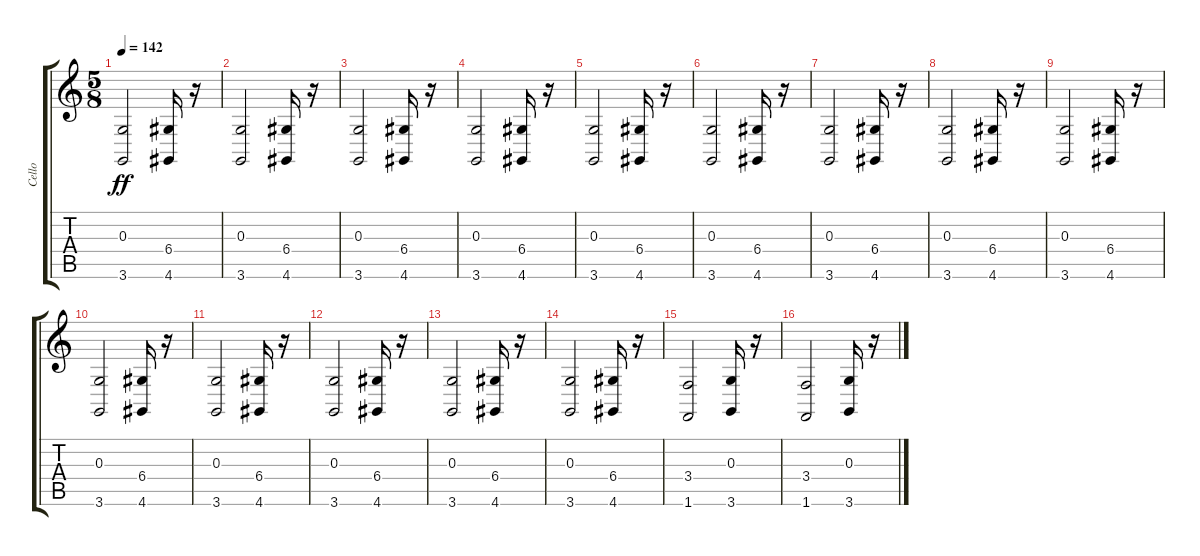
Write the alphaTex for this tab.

\track ("Cello                               " "Cello     ") {instrument stringensemble1}
\staff {score tabs}
\tuning (E4 B3 G3 D3 A2 E2) {hide}
\ts (5 8)
\tempo 142
\clef g2
\ks c
(0.3 3.6).2{dy ff} (6.4 4.6).16 r.16 |
(0.3 3.6).2 (6.4 4.6).16 r.16 |
(0.3 3.6).2 (6.4 4.6).16 r.16 |
(0.3 3.6).2 (6.4 4.6).16 r.16 |
(0.3 3.6).2 (6.4 4.6).16 r.16 |
(0.3 3.6).2 (6.4 4.6).16 r.16 |
(0.3 3.6).2 (6.4 4.6).16 r.16 |
(0.3 3.6).2 (6.4 4.6).16 r.16 |
(0.3 3.6).2 (6.4 4.6).16 r.16 |
(0.3 3.6).2 (6.4 4.6).16 r.16 |
(0.3 3.6).2 (6.4 4.6).16 r.16 |
(0.3 3.6).2 (6.4 4.6).16 r.16 |
(0.3 3.6).2 (6.4 4.6).16 r.16 |
(0.3 3.6).2 (6.4 4.6).16 r.16 |
(3.4 1.6).2 (0.3 3.6).16 r.16 |
(3.4 1.6).2 (0.3 3.6).16 r.16
